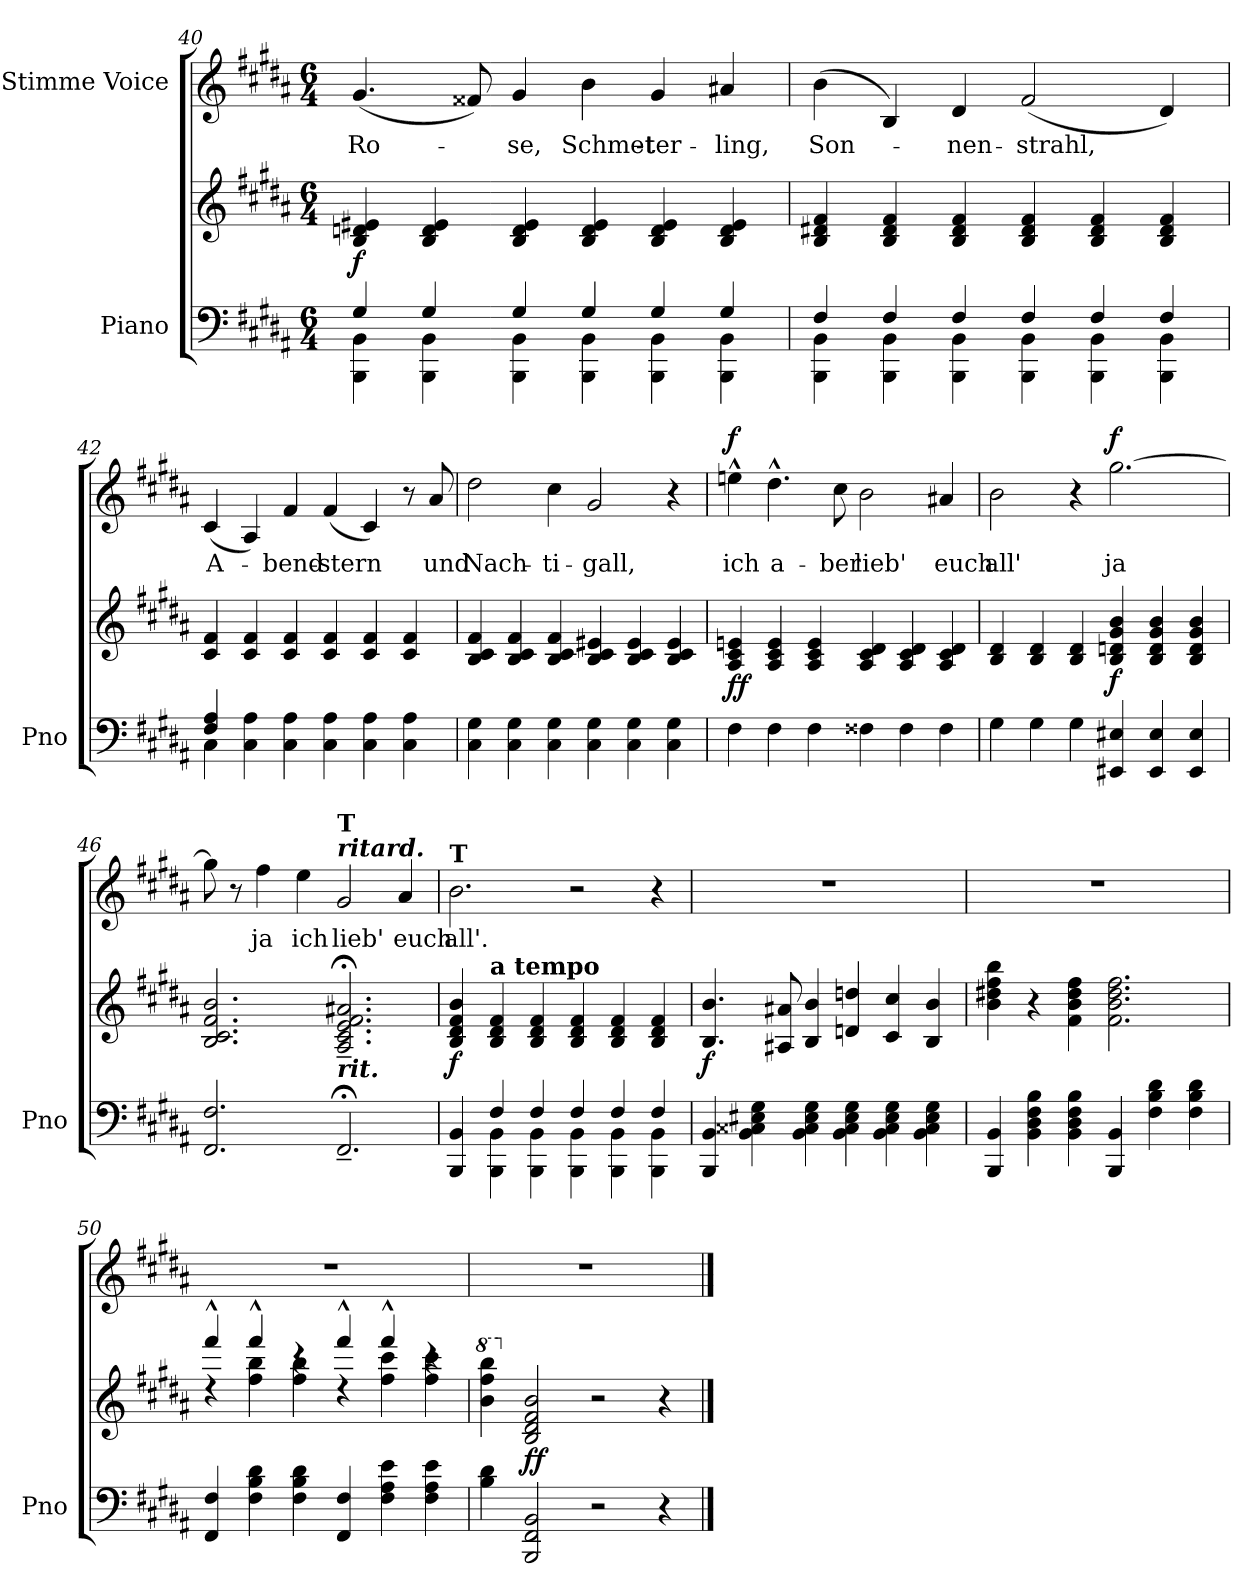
**kern	**kern	**dynam	**kern	**text	**dynam
*part2	*part2	*part2	*part1	*part1	*part1
*staff3	*staff2	*staff2/3	*staff1	*staff1	*staff1
*I"Piano	*	*	*I"Stimme Voice	*	*
*I'Pno	*	*	*	*	*
!!LO:LB:g=z
*clefF4	*clefG2	*	*clefG2	*	*
*k[f#c#g#d#a#]	*k[f#c#g#d#a#]	*	*k[f#c#g#d#a#]	*	*
*M6/4	*M6/4	*	*M6/4	*	*
=40	=40	=40	=40	=40	=40
*^	*	*	*	*	*
!	!	!	!LO:DY:b	!	!LO:LY:b	!
4G#/	4BBB\ 4BB\	4B/ 4dn/ 4e#X/	f	(<4.g#/	Ro-	.
4G#/	4BBB\ 4BB\	4B/ 4d/ 4e#/	.	.	.	.
.	.	.	.	8f##X/)	.	.
!	!	!	!	!	!LO:LY:b	!
4G#/	4BBB\ 4BB\	4B/ 4d/ 4e#/	.	4g#/	-se,	.
!	!	!	!	!	!LO:LY:b	!
4G#/	4BBB\ 4BB\	4B/ 4d/ 4e#/	.	4b\	Schmet-	.
!	!	!	!	!	!LO:LY:b	!
4G#/	4BBB\ 4BB\	4B/ 4d/ 4e#/	.	4g#/	-ter-	.
!	!	!	!	!	!LO:LY:b	!
4G#/	4BBB\ 4BB\	4B/ 4d/ 4e#/	.	4a#X/	-ling,	.
=41	=41	=41	=41	=41	=41	=41
!	!	!	!	!	!LO:LY:b	!
4F#/	4BBB\ 4BB\	4B/ 4d#X/ 4f#/	.	(<4b\	Son-	.
4F#/	4BBB\ 4BB\	4B/ 4d#/ 4f#/	.	4B/)	.	.
!	!	!	!	!	!LO:LY:b	!
4F#/	4BBB\ 4BB\	4B/ 4d#/ 4f#/	.	4d#/	-nen-	.
!	!	!	!	!	!LO:LY:b	!
4F#/	4BBB\ 4BB\	4B/ 4d#/ 4f#/	.	(<2f#/	-strahl,	.
4F#/	4BBB\ 4BB\	4B/ 4d#/ 4f#/	.	.	.	.
4F#/	4BBB\ 4BB\	4B/ 4d#/ 4f#/	.	4d#/)	.	.
=42	=42	=42	=42	=42	=42	=42
!	!	!	!	!	!LO:LY:b	!
4F#/ 4A#/	4C#\	4c#/ 4f#/	.	(<4c#/	A-	.
4C#\ 4A#\	1ryy	4c#/ 4f#/	.	4A#/)	.	.
!	!	!	!	!	!LO:LY:b	!
4C#\ 4A#\	.	4c#/ 4f#/	.	4f#/	-bend-	.
!	!	!	!	!	!LO:LY:b	!
4C#\ 4A#\	.	4c#/ 4f#/	.	(<4f#/	-stern	.
4C#\ 4A#\	.	4c#/ 4f#/	.	4c#/)	.	.
4C#\ 4A#\	4ryy	4c#/ 4f#/	.	8r	.	.
!	!	!	!	!	!LO:LY:b	!
.	.	.	.	8a#/	und	.
*v	*v	*	*	*	*	*
=43	=43	=43	=43	=43	=43
!	!	!	!	!LO:LY:b	!
4C#\ 4G#\	4B/ 4c#/ 4f#/	.	2dd#\	Nach-	.
4C#\ 4G#\	4B/ 4c#/ 4f#/	.	.	.	.
!	!	!	!	!LO:LY:b	!
4C#\ 4G#\	4B/ 4c#/ 4f#/	.	4cc#\	-ti-	.
!	!	!	!	!LO:LY:b	!
4C#\ 4G#\	4B/ 4c#/ 4e#X/	.	2g#/	-gall,	.
4C#\ 4G#\	4B/ 4c#/ 4e#/	.	.	.	.
4C#\ 4G#\	4B/ 4c#/ 4e#/	.	4r	.	.
!!LO:LB:g=z
=44	=44	=44	=44	=44	=44
!	!	!LO:DY:b	!	!LO:LY:b	!LO:DY:a
4F#\	4A#/ 4c#/ 4en/	ff	4een^^\	ich	f
!	!	!	!	!LO:LY:b	!
4F#\	4A#/ 4c#/ 4e/	.	4.dd#^^\	a-	.
4F#\	4A#/ 4c#/ 4e/	.	.	.	.
!	!	!	!	!LO:LY:b	!
.	.	.	8cc#\	-ber	.
!	!	!	!	!LO:LY:b	!
4F##X\	4A#/ 4c#/ 4d#/	.	2b\	lieb'	.
4F##\	4A#/ 4c#/ 4d#/	.	.	.	.
!	!	!	!	!LO:LY:b	!
4F##\	4A#/ 4c#/ 4d#/	.	4a#X/	euch	.
=45	=45	=45	=45	=45	=45
!	!	!	!	!LO:LY:b	!
4G#\	4B/ 4d#/	.	2b\	all'	.
4G#\	4B/ 4d#/	.	.	.	.
4G#\	4B/ 4d#/	.	4r	.	.
!	!	!LO:DY:b	!	!LO:LY:b	!LO:DY:a
4EE#X/ 4E#X/	4B/ 4dn/ 4g#/ 4b/	f	[2.gg#\	ja	f
4EE#/ 4E#/	4B/ 4d/ 4g#/ 4b/	.	.	.	.
4EE#/ 4E#/	4B/ 4d/ 4g#/ 4b/	.	.	.	.
=46	=46	=46	=46	=46	=46
2.FF#/ 2.F#/	2.B/ 2.c#/ 2.f#/ 2.b/	.	8gg#\]	.	.
.	.	.	8r	.	.
!	!	!	!	!LO:LY:b	!
.	.	.	4ff#\	ja	.
!	!	!	!	!LO:LY:b	!
.	.	.	4ee\	ich	.
!	!	!	!LO:TX:a:Bi:t=ritard.	!	!
!	!	!	!LO:TX:a:B:t=T	!	!
!LO:TX:a:Bi:t=rit.	!	!	!	!	!
!	!	!	!	!LO:LY:b	!
2.FF#;<~/	2.A#/;<~ 2.c#/;<~ 2.e/;<~ 2.f#/;<~ 2.a#X/;<~	.	2g#/	lieb'	.
!	!	!	!	!LO:LY:b	!
.	.	.	4a#/	euch	.
=47	=47	=47	=47	=47	=47
*^	*	*	*	*	*
!	!	!	!	!LO:TX:a:B:t=T	!	!
!	!	!	!LO:DY:b	!	!LO:LY:b	!
4BBB/ 4BB/	4ryy	4B/ 4d#/ 4f#/ 4b/	f	2.b\	all'.	.
!	!	!LO:TX:a:B:t=a tempo	!	!	!	!
4F#/	4BBB\ 4BB\	4B/ 4d#/ 4f#/	.	.	.	.
4F#/	4BBB\ 4BB\	4B/ 4d#/ 4f#/	.	.	.	.
4F#/	4BBB\ 4BB\	4B/ 4d#/ 4f#/	.	2r	.	.
4F#/	4BBB\ 4BB\	4B/ 4d#/ 4f#/	.	.	.	.
4F#/	4BBB\ 4BB\	4B/ 4d#/ 4f#/	.	4r	.	.
!!LO:LB:g=z
=48	=48	=48	=48	=48	=48	=48
!	!	!	!LO:DY:b	!	!	!
*v	*v	*	*	*	*	*
4BBB/ 4BB/	4.B/ 4.b/	f	1.r	.	.
4BB\ 4C##X\ 4E#X\ 4G#\	.	.	.	.	.
.	8A#X/ 8a#X/	.	.	.	.
4BB\ 4C##\ 4E#\ 4G#\	4B/ 4b/	.	.	.	.
4BB\ 4C##\ 4E#\ 4G#\	4dn/ 4ddn/	.	.	.	.
4BB\ 4C##\ 4E#\ 4G#\	4c#/ 4cc#/	.	.	.	.
4BB\ 4C##\ 4E#\ 4G#\	4B/ 4b/	.	.	.	.
=49	=49	=49	=49	=49	=49
4BBB/ 4BB/	4b\ 4dd#X\ 4ff#\ 4bb\	.	1.r	.	.
4BB\ 4D#\ 4F#\ 4B\	4r	.	.	.	.
4BB\ 4D#\ 4F#\ 4B\	4f#\ 4b\ 4dd#\ 4ff#\	.	.	.	.
4BBB/ 4BB/	2.f#\ 2.b\ 2.dd#\ 2.ff#\	.	.	.	.
4F#\ 4B\ 4d#\	.	.	.	.	.
4F#\ 4B\ 4d#\	.	.	.	.	.
=50	=50	=50	=50	=50	=50
*	*^	*	*	*	*
4FF#/ 4F#/	4fff#^^/	4rdd	.	1.r	.	.
4F#\ 4B\ 4d#\	4fff#^^/	4ff#\ 4bb\	.	.	.	.
4F#\ 4B\ 4d#\	4rccc	4ff#\ 4bb\	.	.	.	.
4FF#/ 4F#/	4fff#^^/	4rdd	.	.	.	.
4F#\ 4A#\ 4e\	4fff#^^/	4ff#\ 4ccc#\	.	.	.	.
4F#\ 4A#\ 4e\	4rccc	4ff#\ 4ccc#\	.	.	.	.
*	*v	*v	*	*	*	*
=51	=51	=51	=51	=51	=51
*	*8va	*	*	*	*
4B\ 4d#\	4bb\ 4fff#\ 4bbb\	.	1.r	.	.
*	*X8va	*	*	*	*
!	!	!LO:DY:b	!	!	!
2BBB/ 2FF#/ 2BB/	2B/ 2d#/ 2f#/ 2b/	ff	.	.	.
2r	2r	.	.	.	.
4r	4r	.	.	.	.
==	==	==	==	==	==
*-	*-	*-	*-	*-	*-
